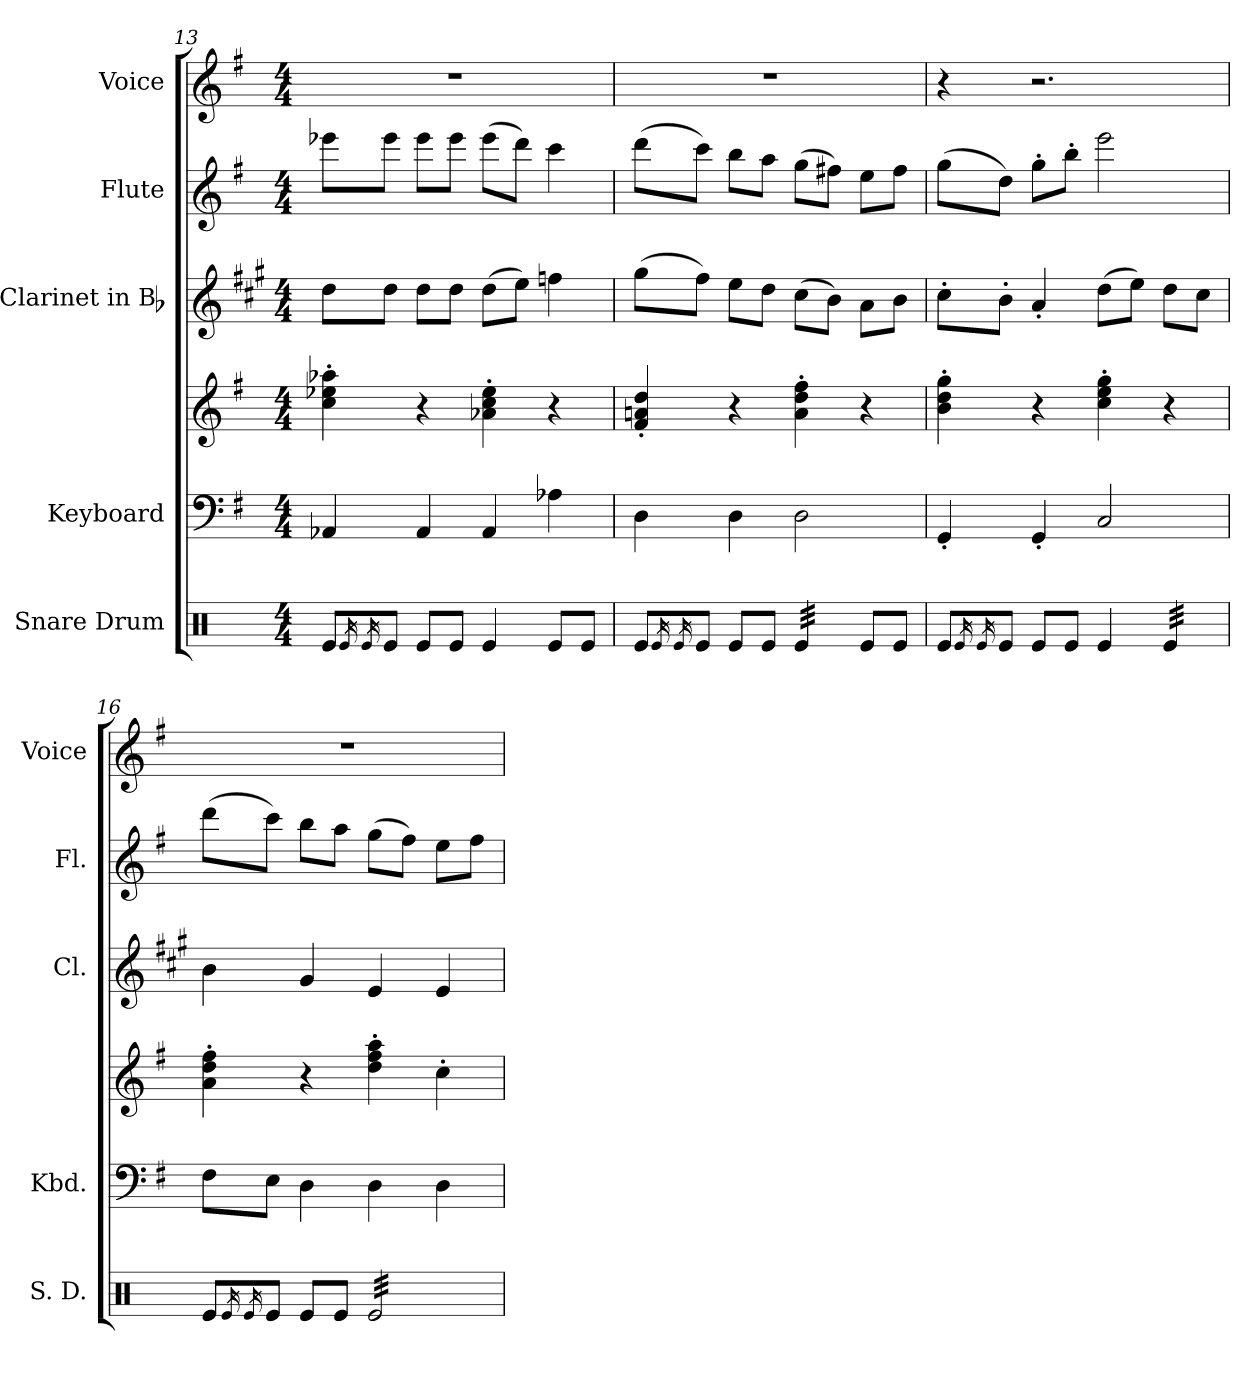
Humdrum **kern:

**kern	**kern	**kern	**kern	**kern	**kern
*part5	*part4	*part4	*part3	*part2	*part1
*staff6	*staff5	*staff4	*staff3	*staff2	*staff1
*I"Snare Drum	*I"Keyboard	*	*I"Clarinet in Bb	*I"Flute	*I"Voice
*I'S. D.	*I'Kbd.	*	*I'Cl.	*I'Fl.	*I'Voice
*clefX	*clefF4	*clefG2	*clefG2	*clefG2	*clefG2
*	*	*	*ITrd1c2	*	*
*k[]	*k[f#]	*k[f#]	*k[f#]	*k[f#]	*k[f#]
*C:	*G:	*G:	*G:	*G:	*G:
*M4/4	*M4/4	*M4/4	*M4/4	*M4/4	*M4/4
=13	=13	=13	=13	=13	=13
8Rei/L	4AA-Xi/	4cci\' 4ee-Xi' 4aa-Xi'	8cci\L	8eee-Xi\L	1r
16qRei/	.	.	.	.	.
16qRei/	.	.	.	.	.
8Rei/J	.	.	8cci\J	8eee-i\J	.
8Rei/L	4AA-i/	4r	8cci\L	8eee-i\L	.
8Rei/J	.	.	8cci\J	8eee-i\J	.
4Rei/	4AA-i/	4a-Xi\' 4cci' 4ee-i'	(8cci\L	(8eee-i\L	.
.	.	.	8ddi\J)	8dddi\J)	.
8Rei/L	4A-Xi\	4r	4ee-Xi\	4ccci\	.
8Rei/J	.	.	.	.	.
=14	=14	=14	=14	=14	=14
8Rei/L	4Di\	4f#i/' 4ani' 4ddi'	(8ff#i\L	(8dddi\L	1r
16qRei/	.	.	.	.	.
16qRei/	.	.	.	.	.
8Rei/J	.	.	8eei\J)	8ccci\J)	.
8Rei/L	4Di\	4r	8ddi\L	8bbi\L	.
8Rei/J	.	.	8cci\J	8aai\J	.
*tremolo	*	*	*	*	*
32Rei/LLL	2Di\	4ai\' 4ddi' 4ff#i'	(8bi\L	(8ggi\L	.
32Rei/	.	.	.	.	.
32Rei/	.	.	.	.	.
32Rei/	.	.	.	.	.
32Rei/	.	.	8ai\J)	8ff#Xi\J)	.
32Rei/	.	.	.	.	.
32Rei/	.	.	.	.	.
32Rei/JJJ	.	.	.	.	.
*Xtremolo	*	*	*	*	*
8Rei/L	.	4r	8gi\L	8eei\L	.
8Rei/J	.	.	8ai\J	8ff#i\J	.
=15	=15	=15	=15	=15	=15
8Rei/L	4GG'i/	4bi\' 4ddi' 4ggi'	8b'i\L	(8ggi\L	4r
16qRei/	.	.	.	.	.
16qRei/	.	.	.	.	.
8Rei/J	.	.	8a'i\J	8ddi\J)	.
8Rei/L	4GG'i/	4r	4g'i/	8gg'i\L	2.r
8Rei/J	.	.	.	8bb'i\J	.
4Rei/	2Ci/	4cci\' 4eei' 4ggi'	(8cci\L	2eeei\	.
.	.	.	8ddi\J)	.	.
*tremolo	*	*	*	*	*
32Rei/LLL	.	4r	8cci\L	.	.
32Rei/	.	.	.	.	.
32Rei/	.	.	.	.	.
32Rei/	.	.	.	.	.
32Rei/	.	.	8bi\J	.	.
32Rei/	.	.	.	.	.
32Rei/	.	.	.	.	.
32Rei/JJJ	.	.	.	.	.
*Xtremolo	*	*	*	*	*
=16	=16	=16	=16	=16	=16
8Rei/L	8F#i\L	4ai\' 4ddi' 4ff#i'	4ai\	(8dddi\L	1r
16qRei/	.	.	.	.	.
16qRei/	.	.	.	.	.
8Rei/J	8Ei\J	.	.	8ccci\J)	.
8Rei/L	4Di\	4r	4f#i/	8bbi\L	.
8Rei/J	.	.	.	8aai\J	.
*tremolo	*	*	*	*	*
32Rei/LLL	4Di\	4ddi\' 4ff#i' 4aai'	4di/	(8ggi\L	.
32Rei/	.	.	.	.	.
32Rei/	.	.	.	.	.
32Rei/	.	.	.	.	.
32Rei/	.	.	.	8ff#i\J)	.
32Rei/	.	.	.	.	.
32Rei/	.	.	.	.	.
32Rei/	.	.	.	.	.
32Rei/	4Di\	4cc'i\	4di/	8eei\L	.
32Rei/	.	.	.	.	.
32Rei/	.	.	.	.	.
32Rei/	.	.	.	.	.
32Rei/	.	.	.	8ff#i\J	.
32Rei/	.	.	.	.	.
32Rei/	.	.	.	.	.
32Rei/JJJ	.	.	.	.	.
*Xtremolo	*	*	*	*	*
=	=	=	=	=	=
*-	*-	*-	*-	*-	*-
